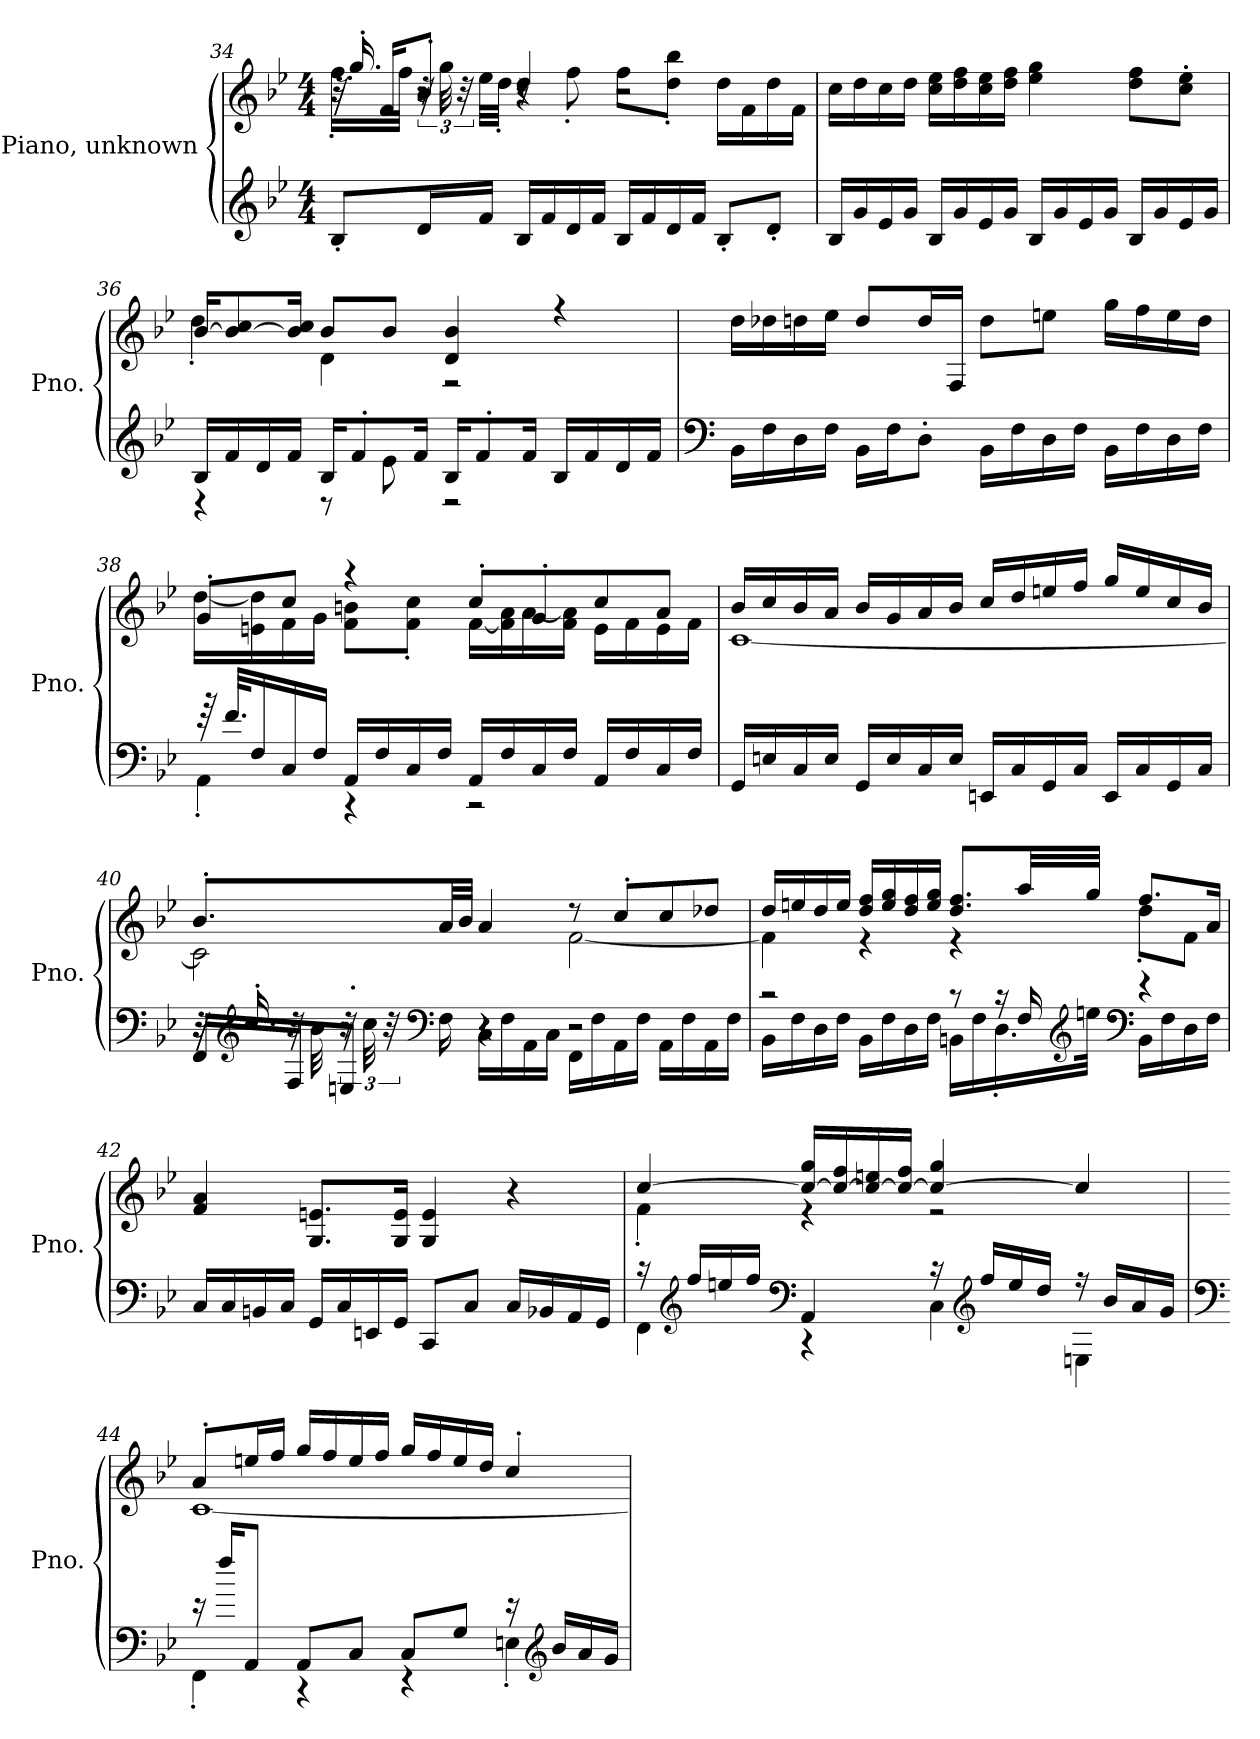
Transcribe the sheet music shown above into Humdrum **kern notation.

**kern	**kern
*part1	*part1
*staff2	*staff1
*I"Piano, unknown	*
*I'Pno.	*
!!LO:LB:g=z
*clefG2	*clefG2
*k[b-e-]	*k[b-e-]
*M4/4	*M4/4
=34	=34
*	*^
*	*	*^
8B-'/L	32r	16.ff'\LL	16r
.	16.gg'/	.	.
.	.	.	16f/KL
.	.	32ff\JJk	.
16d/L	8r	48r	8b-'/J
.	.	48gg\	.
.	.	48r	.
16f/JJ	.	32ee-\LLL	.
.	.	32dd'\JJJ	.
16B-/LL	4r	8r	4dd/
16f/	.	.	.
16d/	.	8ff'\	.
16f/JJ	.	.	.
16B-/LL	2r	8ff\L	2r
16f/	.	.	.
16d/	.	8dd\' 8bb-\'J	.
16f/JJ	.	.	.
8B-'/L	.	16dd\LL	.
.	.	16f\	.
8d'/J	.	16dd\	.
.	.	16f\JJ	.
*	*v	*v	*v
=35	=35
16B-/LL	16cc\LL
16g/	16dd\
16e-/	16cc\
16g/JJ	16dd\JJ
16B-/LL	16cc\ 16ee-\LL
16g/	16dd\ 16ff\
16e-/	16cc\ 16ee-\
16g/JJ	16dd\ 16ff\JJ
16B-/LL	4ee-\ 4gg\
16g/	.
16e-/	.
16g/JJ	.
16B-/LL	8dd\ 8ff\L
16g/	.
16e-/	8cc\' 8ee-\'J
16g/JJ	.
!!LO:PB:g=z
=36	=36
*^	*^
16B-/LL	4r	[16b-/KL	4dd'\
16f/	.	8b-/_ 8cc/	.
16d/	.	.	.
16f/JJ	.	16b-/] 16cc/Jk	.
16B-/KL	8r	8b-/L	4d\
8f'/	.	.	.
.	8e-\	8b-/J	.
16f/Jk	.	.	.
16B-/KL	2r	4d/ 4b-/	2r
8f'/	.	.	.
16f/Jk	.	.	.
16B-/LL	.	4r	.
16f/	.	.	.
16d/	.	.	.
16f/JJ	.	.	.
*v	*v	*	*
*	*v	*v
=37	=37
*clefF4	*
16BB-\LL	16dd\LL
16F\	16dd-X\
16D\	16ddn\
16F\JJ	16ee-\JJ
16BB-\LL	8dd/L
16F\J	.
8D'\J	16dd/L
.	16F/JJ
16BB-\LL	8dd\L
16F\	.
16D\	8een\J
16F\JJ	.
16BB-\LL	16gg\LL
16F\	16ff\
16D\	16ee\
16F\JJ	16dd\JJ
!!LO:LB:g=z
=38	=38
*^	*^
64r	4AA'\	8g'/L	[16dd\LL
32.f/KLL	.	.	.
16F/	.	.	16en\ 16dd\]
16C/	.	8cc/J	16f\
16F/JJ	.	.	16g\JJ
16AA/LL	4r	4r	8f\ 8bn\L
16F/	.	.	.
16C/	.	.	8f\' 8cc\'J
16F/JJ	.	.	.
16AA/LL	2r	8cc'/L	[16f\LL
16F/	.	.	16f\] 16a\
16C/	.	8g'/	[16a\
16F/JJ	.	.	16f\ 16a\]JJ
16AA/LL	.	8cc/	16e\LL
16F/	.	.	16f\
16C/	.	8a/J	16e\
16F/JJ	.	.	16f\JJ
*v	*v	*	*
=39	=39	=39
16GG/LL	16b-/LL	[1c
16En/	16cc/	.
16C/	16b-/	.
16E/JJ	16a/JJ	.
16GG/LL	16b-/LL	.
16E/	16g/	.
16C/	16a/	.
16E/JJ	16b-/JJ	.
16EEn/LL	16cc/LL	.
16C/	16dd/	.
16GG/	16een/	.
16C/JJ	16ff/JJ	.
16EE/LL	16gg/LL	.
16C/	16ee/	.
16GG/	16cc/	.
16C/JJ	16b-/JJ	.
!!LO:LB:g=z	!!
=40	=40	=40
*^	*	*
*	*^	*	*
32r	16r	16FF/LL	8.b-'/L	2c\]
*clefG2	*	*	*	*
16.cc'/	.	.	.	.
.	32r	16F/J	.	.
.	32b-\	.	.	.
8r	48r	8En'/J	.	.
.	48cc\	.	.	.
.	48r	.	.	.
*clefF4	*	*	*	*
.	16F\	.	32a/LL	.
.	.	.	32b-/JJJ	.
4r	16C\LL	4r	4a/	.
.	16F\	.	.	.
.	16AA\	.	.	.
.	16C\JJ	.	.	.
2r	16FF\LL	2r	8r	[2f\
.	16F\	.	.	.
.	16AA\	.	8cc'/L	.
.	16F\JJ	.	.	.
.	16AA\LL	.	8cc/	.
.	16F\	.	.	.
.	16AA\	.	8dd-X/J	.
.	16F\JJ	.	.	.
*	*v	*v	*	*
!!LO:LB:g=z	!!
=41	=41	=41	=41
2r	16BB-\LL	16dd/LL	4f\]
.	16F\	16een/	.
.	16D\	16dd/	.
.	16F\JJ	16ee/JJ	.
.	16BB-\LL	16dd/ 16ff/LL	4r
.	16F\	16ee/ 16gg/	.
.	16D\	16dd/ 16ff/	.
.	16F\JJ	16ee/ 16gg/JJ	.
8r	16BBn\LL	8.dd/ 8.ff/L	4r
.	16F\	.	.
16r	16.D'\	.	.
16F/	.	32aa/LL	.
*clefG2	*	*	*
.	32een\JJk	32gg/JJJ	.
*clefF4	*	*	*
4r	16BB\LL	8.ff/L	8dd'\L
.	16F\	.	.
.	16D\	.	8f\J
.	16F\JJ	16a/Jk	.
*v	*v	*	*
*	*v	*v
=42	=42
16C/LL	4f/ 4a/
16C/	.
16BBn/	.
16C/JJ	.
16GG/LL	8.G/ 8.en/L
16C/	.
16EEn/	.
16GG/JJ	16G/ 16e/Jk
8CC/L	4G/ 4e/
8C/J	.
16C/LL	4r
16BB-X/	.
16AA/	.
16GG/JJ	.
!!LO:LB:g=z
=43	=43
*^	*^
16r	4FF\	[4cc/	4f'\
*clefG2	*	*	*
16ff/LL	.	.	.
16een/	.	.	.
16ff/JJ	.	.	.
*clefF4	*	*	*
4AA/	4r	16cc/_ 16gg/LL	4r
.	.	16cc/_ 16ff/	.
.	.	16cc/_ 16een/	.
.	.	16cc/_ 16ff/JJ	.
16r	4C\	4cc/_ 4gg/	2r
*clefG2	*	*	*
16ff/LL	.	.	.
16ee/	.	.	.
16dd/JJ	.	.	.
16r	4En\	4cc/]	.
16b-/LL	.	.	.
16a/	.	.	.
16g/JJ	.	.	.
=44	=44	=44	=44
*clefF4	*	*	*
16r	4FF'\	8a'/L	[1c
16ff/KL	.	.	.
8AA/J	.	16een/L	.
.	.	16ff/JJ	.
8AA/L	4r	16gg/LL	.
.	.	16ff/	.
8C/J	.	16ee/	.
.	.	16ff/JJ	.
8C/L	4r	16gg/LL	.
.	.	16ff/	.
8G/J	.	16ee/	.
.	.	16dd/JJ	.
16r	4En'\	4cc'/	.
*clefG2	*	*	*
16b-/LL	.	.	.
16a/	.	.	.
16g/JJ	.	.	.
*v	*v	*	*
*	*v	*v
=	=
*-	*-
